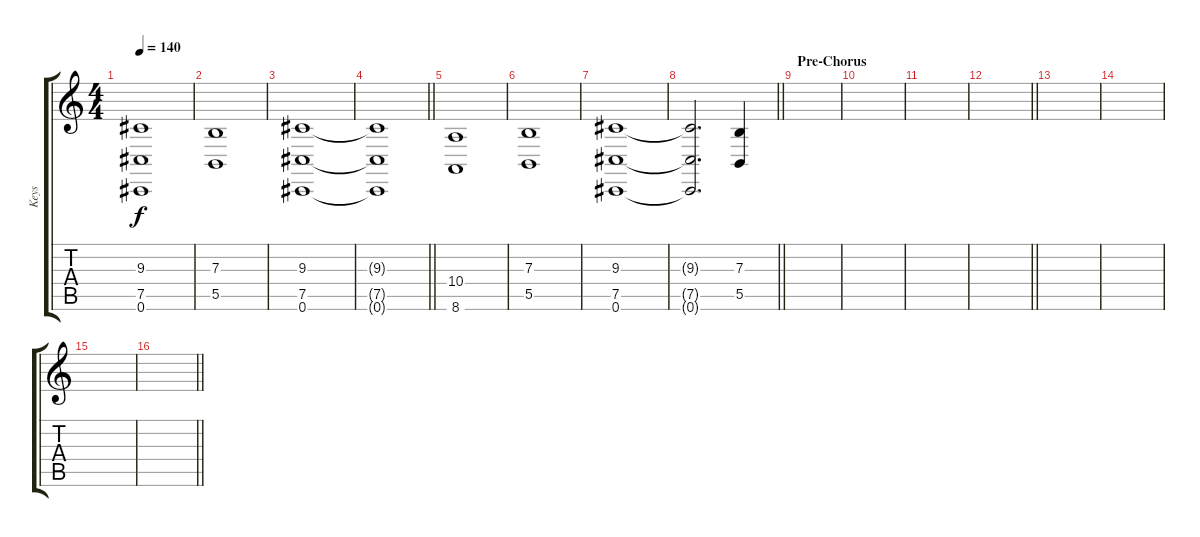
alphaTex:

\track ("Keys" "Keys") {instrument synthstrings1}
\staff {score tabs}
\tuning (Db4 Ab3 E3 B2 Gb2 Db2) {hide}
\ts (4 4)
\section ("" "")
\tempo 140
\clef g2
\ks c
(9.3 7.5 0.6).1{dy f} |
(7.3 5.5).1 |
(9.3 7.5 0.6).1 |
\barLineRight lightlight
(9.3{t} 7.5{t} 0.6{t}).1 |
\section ("" "")
(10.4 8.6).1 |
(7.3 5.5).1 |
(9.3 7.5 0.6).1 |
\barLineRight lightlight
(9.3{t} 7.5{t} 0.6{t}).2{d} (7.3 5.5).4 |
\section ("" "Pre-Chorus")
|
|
|
\barLineRight lightlight
|
\section ("" "")
|
|
|
\barLineRight lightlight
